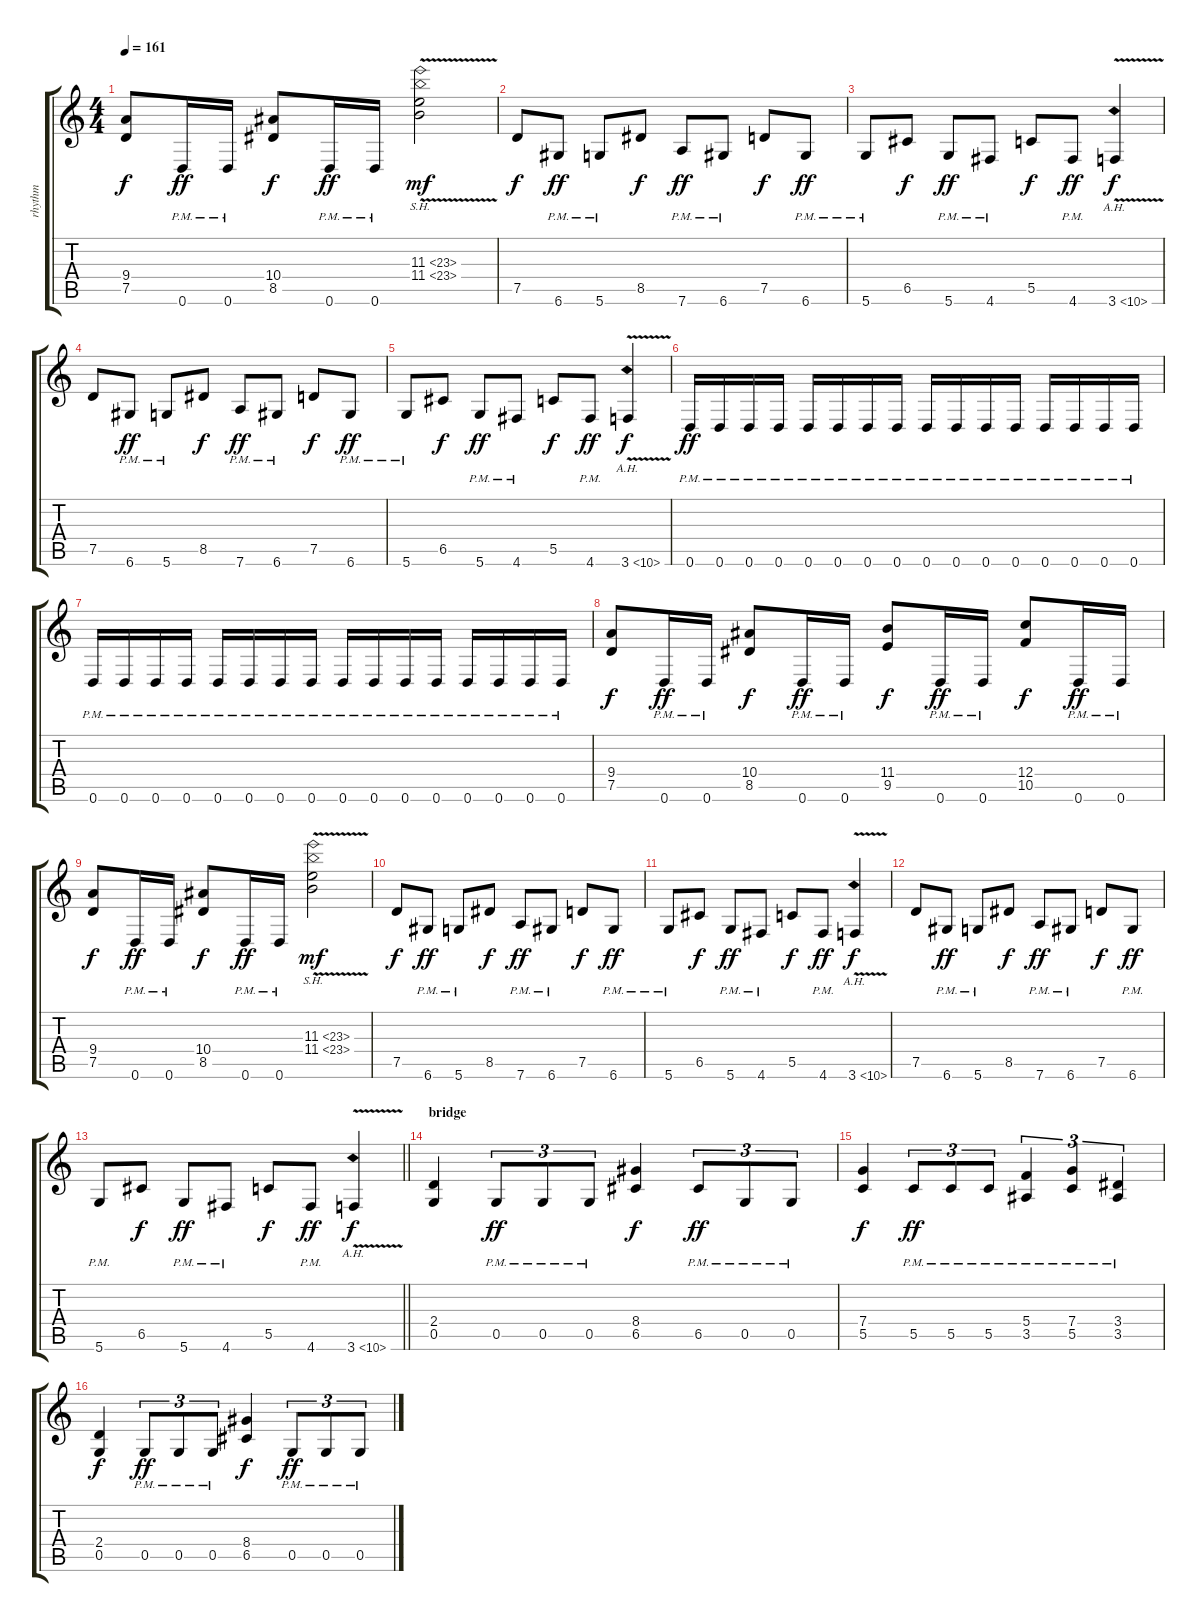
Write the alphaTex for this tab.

\track ("rhythm" "rhythm") {instrument distortionguitar}
\staff {score tabs}
\tuning (D4 A3 F3 C3 G2 D2) {hide}
\ts (4 4)
\tempo 161
\clef g2
\ks c
(9.4 7.5).8{dy f} 0.6{pm}.16{dy ff} 0.6{pm}.16 (10.4 8.5).8{dy f} 0.6{pm}.16{dy ff} 0.6{pm}.16 (11.3{sh 12 v} 11.4{sh 12}).2{dy mf} |
7.5.8{dy f} 6.6{pm}.8{dy ff} 5.6{pm}.8 8.5.8{dy f} 7.6{pm}.8{dy ff} 6.6{pm}.8 7.5.8{dy f} 6.6{pm}.8{dy ff} |
5.6{pm}.8 6.5.8{dy f} 5.6{pm}.8{dy ff} 4.6{pm}.8 5.5.8{dy f} 4.6{pm}.8{dy ff} 3.6{ah 7 v}.4{dy f} |
7.5.8 6.6{pm}.8{dy ff} 5.6{pm}.8 8.5.8{dy f} 7.6{pm}.8{dy ff} 6.6{pm}.8 7.5.8{dy f} 6.6{pm}.8{dy ff} |
5.6{pm}.8 6.5.8{dy f} 5.6{pm}.8{dy ff} 4.6{pm}.8 5.5.8{dy f} 4.6{pm}.8{dy ff} 3.6{ah 7 v}.4{dy f} |
0.6{pm}.16{dy ff} 0.6{pm}.16 0.6{pm}.16 0.6{pm}.16 0.6{pm}.16 0.6{pm}.16 0.6{pm}.16 0.6{pm}.16 0.6{pm}.16 0.6{pm}.16 0.6{pm}.16 0.6{pm}.16 0.6{pm}.16 0.6{pm}.16 0.6{pm}.16 0.6{pm}.16 |
0.6{pm}.16 0.6{pm}.16 0.6{pm}.16 0.6{pm}.16 0.6{pm}.16 0.6{pm}.16 0.6{pm}.16 0.6{pm}.16 0.6{pm}.16 0.6{pm}.16 0.6{pm}.16 0.6{pm}.16 0.6{pm}.16 0.6{pm}.16 0.6{pm}.16 0.6{pm}.16 |
(9.4 7.5).8{dy f} 0.6{pm}.16{dy ff} 0.6{pm}.16 (10.4 8.5).8{dy f} 0.6{pm}.16{dy ff} 0.6{pm}.16 (11.4 9.5).8{dy f} 0.6{pm}.16{dy ff} 0.6{pm}.16 (12.4 10.5).8{dy f} 0.6{pm}.16{dy ff} 0.6{pm}.16 |
(9.4 7.5).8{dy f} 0.6{pm}.16{dy ff} 0.6{pm}.16 (10.4 8.5).8{dy f} 0.6{pm}.16{dy ff} 0.6{pm}.16 (11.3{sh 12} 11.4{sh 12 v}).2{dy mf} |
7.5.8{dy f} 6.6{pm}.8{dy ff} 5.6{pm}.8 8.5.8{dy f} 7.6{pm}.8{dy ff} 6.6{pm}.8 7.5.8{dy f} 6.6{pm}.8{dy ff} |
5.6{pm}.8 6.5.8{dy f} 5.6{pm}.8{dy ff} 4.6{pm}.8 5.5.8{dy f} 4.6{pm}.8{dy ff} 3.6{ah 7 v}.4{dy f} |
7.5.8 6.6{pm}.8{dy ff} 5.6{pm}.8 8.5.8{dy f} 7.6{pm}.8{dy ff} 6.6{pm}.8 7.5.8{dy f} 6.6{pm}.8{dy ff} |
\barLineRight lightlight
5.6{pm}.8 6.5.8{dy f} 5.6{pm}.8{dy ff} 4.6{pm}.8 5.5.8{dy f} 4.6{pm}.8{dy ff} 3.6{ah 7 v}.4{dy f} |
\section ("" "bridge")
(2.4 0.5).4 0.5{pm}.8{tu (3 2) dy ff} 0.5{pm}.8{tu (3 2)} 0.5{pm}.8{tu (3 2)} (8.4 6.5).4{dy f} 6.5{pm}.8{tu (3 2) dy ff} 0.5{pm}.8{tu (3 2)} 0.5{pm}.8{tu (3 2)} |
(7.4 5.5).4{dy f} 5.5{pm}.8{tu (3 2) dy ff} 5.5{pm}.8{tu (3 2)} 5.5{pm}.8{tu (3 2)} (5.4{pm} 3.5{pm}).4{tu (3 2)} (7.4{pm} 5.5{pm}).4{tu (3 2)} (3.4{pm} 3.5{pm}).4{tu (3 2)} |
(2.4 0.5).4{dy f} 0.5{pm}.8{tu (3 2) dy ff} 0.5{pm}.8{tu (3 2)} 0.5{pm}.8{tu (3 2)} (8.4 6.5).4{dy f} 0.5{pm}.8{tu (3 2) dy ff} 0.5{pm}.8{tu (3 2)} 0.5{pm}.8{tu (3 2)}
